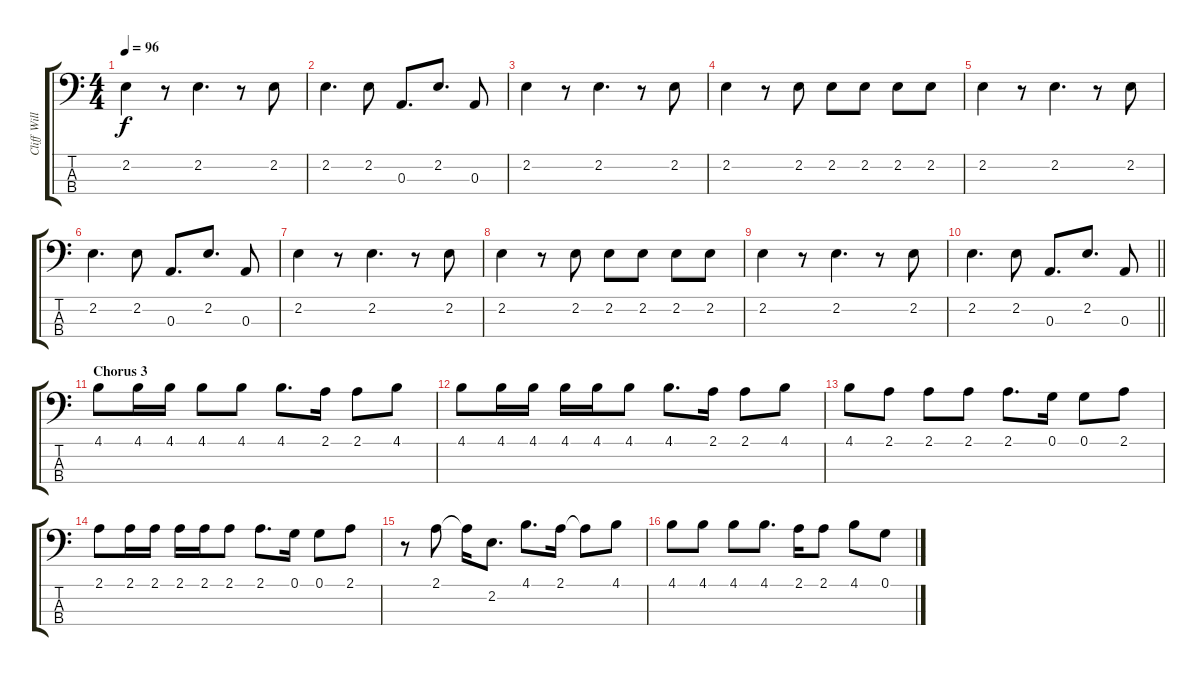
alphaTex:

\track ("Cliff Williams" "Cliff Will") {instrument electricbassfinger}
\staff {score tabs}
\tuning (G2 D2 A1 E1) {hide}
\ts (4 4)
\tempo 96
\clef f4
\ks c
2.2.4{dy f} r.8 2.2.4{d} r.8 2.2.8 |
2.2.4{d} 2.2.8 0.3.8{d} 2.2.8{d} 0.3.8 |
2.2.4 r.8 2.2.4{d} r.8 2.2.8 |
2.2.4 r.8 2.2.8 2.2.8 2.2.8 2.2.8 2.2.8 |
2.2.4 r.8 2.2.4{d} r.8 2.2.8 |
2.2.4{d} 2.2.8 0.3.8{d} 2.2.8{d} 0.3.8 |
2.2.4 r.8 2.2.4{d} r.8 2.2.8 |
2.2.4 r.8 2.2.8 2.2.8 2.2.8 2.2.8 2.2.8 |
2.2.4 r.8 2.2.4{d} r.8 2.2.8 |
\barLineRight lightlight
2.2.4{d} 2.2.8 0.3.8{d} 2.2.8{d} 0.3.8 |
\section ("" "Chorus 3")
4.1.8 4.1.16 4.1.16 4.1.8 4.1.8 4.1.8{d} 2.1.16 2.1.8 4.1.8 |
4.1.8 4.1.16 4.1.16 4.1.16 4.1.16 4.1.8 4.1.8{d} 2.1.16 2.1.8 4.1.8 |
4.1.8 2.1.8 2.1.8 2.1.8 2.1.8{d} 0.1.16 0.1.8 2.1.8 |
2.1.8 2.1.16 2.1.16 2.1.16 2.1.16 2.1.8 2.1.8{d} 0.1.16 0.1.8 2.1.8 |
r.8 2.1.8 2.1{t}.16 2.2.8{d} 4.1.8{d} 2.1.16 2.1{t}.8 4.1.8 |
4.1.8 4.1.8 4.1.8 4.1.8{d} 2.1.16 2.1.8 4.1.8 0.1.8
